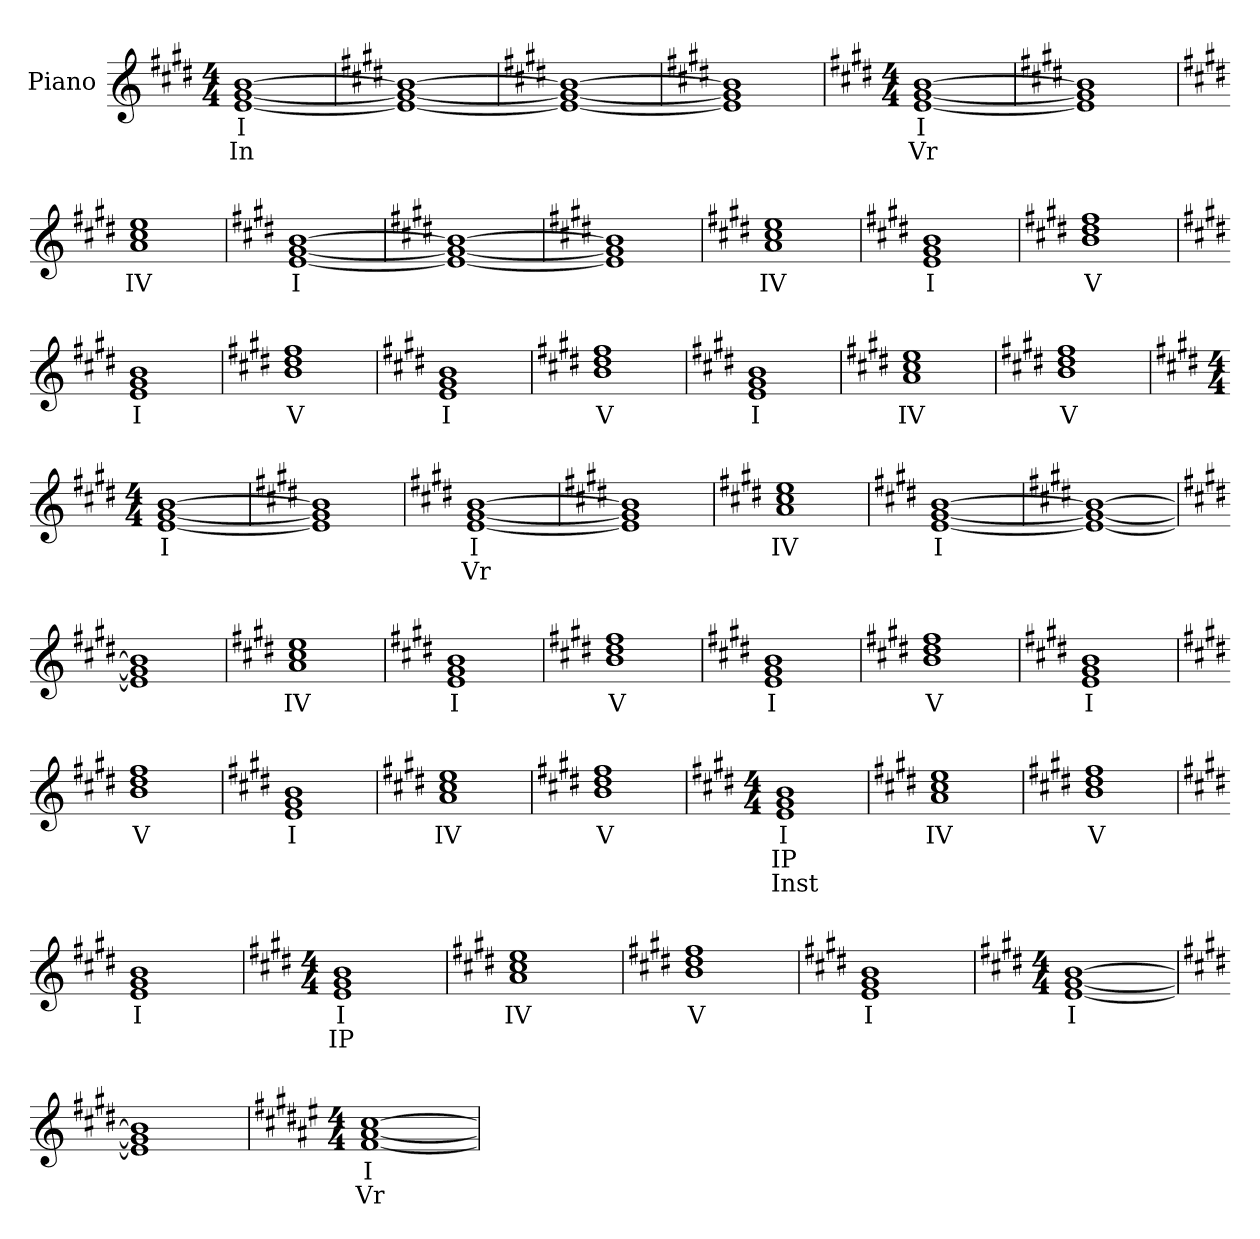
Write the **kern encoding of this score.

**kern	**text	**text	**text
*part1	*part1	*part1	*part1
*staff1	*staff1	*staff1	*staff1
*I"Piano	*	*	*
*I'Pno	*	*	*
*k[f#c#g#d#]	*	*	*
*E:	*	*	*
*M4/4	*	*	*
=	=	=	=
[1e [1g# [1b	I	In	.
=	=	=	=
*k[f#c#g#d#]	*	*	*
*E:	*	*	*
1e_ 1g#_ 1b_	.	.	.
=	=	=	=
*k[f#c#g#d#]	*	*	*
*E:	*	*	*
1e_ 1g#_ 1b_	.	.	.
=	=	=	=
*k[f#c#g#d#]	*	*	*
*E:	*	*	*
1e] 1g#] 1b]	.	.	.
=	=	=	=
*k[f#c#g#d#]	*	*	*
*E:	*	*	*
*M4/4	*	*	*
[1e [1g# [1b	I	Vr	.
=	=	=	=
*k[f#c#g#d#]	*	*	*
*E:	*	*	*
1e] 1g#] 1b]	.	.	.
=	=	=	=
*k[f#c#g#d#]	*	*	*
*E:	*	*	*
1a 1cc# 1ee	IV	.	.
=	=	=	=
*k[f#c#g#d#]	*	*	*
*E:	*	*	*
[1e [1g# [1b	I	.	.
=	=	=	=
*k[f#c#g#d#]	*	*	*
*E:	*	*	*
1e_ 1g#_ 1b_	.	.	.
=	=	=	=
*k[f#c#g#d#]	*	*	*
*E:	*	*	*
1e] 1g#] 1b]	.	.	.
=	=	=	=
*k[f#c#g#d#]	*	*	*
*E:	*	*	*
1a 1cc# 1ee	IV	.	.
=	=	=	=
*k[f#c#g#d#]	*	*	*
*E:	*	*	*
1e 1g# 1b	I	.	.
=	=	=	=
*k[f#c#g#d#]	*	*	*
*E:	*	*	*
1b 1dd# 1ff#	V	.	.
=	=	=	=
*k[f#c#g#d#]	*	*	*
*E:	*	*	*
1e 1g# 1b	I	.	.
=	=	=	=
*k[f#c#g#d#]	*	*	*
*E:	*	*	*
1b 1dd# 1ff#	V	.	.
=	=	=	=
*k[f#c#g#d#]	*	*	*
*E:	*	*	*
1e 1g# 1b	I	.	.
=	=	=	=
*k[f#c#g#d#]	*	*	*
*E:	*	*	*
1b 1dd# 1ff#	V	.	.
=	=	=	=
*k[f#c#g#d#]	*	*	*
*E:	*	*	*
1e 1g# 1b	I	.	.
=	=	=	=
*k[f#c#g#d#]	*	*	*
*E:	*	*	*
1a 1cc# 1ee	IV	.	.
=	=	=	=
*k[f#c#g#d#]	*	*	*
*E:	*	*	*
1b 1dd# 1ff#	V	.	.
=	=	=	=
*k[f#c#g#d#]	*	*	*
*E:	*	*	*
*M4/4	*	*	*
[1e [1g# [1b	I	.	.
=	=	=	=
*k[f#c#g#d#]	*	*	*
*E:	*	*	*
1e] 1g#] 1b]	.	.	.
=	=	=	=
*k[f#c#g#d#]	*	*	*
*E:	*	*	*
[1e [1g# [1b	I	Vr	.
=	=	=	=
*k[f#c#g#d#]	*	*	*
*E:	*	*	*
1e] 1g#] 1b]	.	.	.
=	=	=	=
*k[f#c#g#d#]	*	*	*
*E:	*	*	*
1a 1cc# 1ee	IV	.	.
=	=	=	=
*k[f#c#g#d#]	*	*	*
*E:	*	*	*
[1e [1g# [1b	I	.	.
=	=	=	=
*k[f#c#g#d#]	*	*	*
*E:	*	*	*
1e_ 1g#_ 1b_	.	.	.
=	=	=	=
*k[f#c#g#d#]	*	*	*
*E:	*	*	*
1e] 1g#] 1b]	.	.	.
=	=	=	=
*k[f#c#g#d#]	*	*	*
*E:	*	*	*
1a 1cc# 1ee	IV	.	.
=	=	=	=
*k[f#c#g#d#]	*	*	*
*E:	*	*	*
1e 1g# 1b	I	.	.
=	=	=	=
*k[f#c#g#d#]	*	*	*
*E:	*	*	*
1b 1dd# 1ff#	V	.	.
=	=	=	=
*k[f#c#g#d#]	*	*	*
*E:	*	*	*
1e 1g# 1b	I	.	.
=	=	=	=
*k[f#c#g#d#]	*	*	*
*E:	*	*	*
1b 1dd# 1ff#	V	.	.
=	=	=	=
*k[f#c#g#d#]	*	*	*
*E:	*	*	*
1e 1g# 1b	I	.	.
=	=	=	=
*k[f#c#g#d#]	*	*	*
*E:	*	*	*
1b 1dd# 1ff#	V	.	.
=	=	=	=
*k[f#c#g#d#]	*	*	*
*E:	*	*	*
1e 1g# 1b	I	.	.
=	=	=	=
*k[f#c#g#d#]	*	*	*
*E:	*	*	*
1a 1cc# 1ee	IV	.	.
=	=	=	=
*k[f#c#g#d#]	*	*	*
*E:	*	*	*
1b 1dd# 1ff#	V	.	.
=	=	=	=
*k[f#c#g#d#]	*	*	*
*E:	*	*	*
*M4/4	*	*	*
1e 1g# 1b	I	IP	Inst
=	=	=	=
*k[f#c#g#d#]	*	*	*
*E:	*	*	*
1a 1cc# 1ee	IV	.	.
=	=	=	=
*k[f#c#g#d#]	*	*	*
*E:	*	*	*
1b 1dd# 1ff#	V	.	.
=	=	=	=
*k[f#c#g#d#]	*	*	*
*E:	*	*	*
1e 1g# 1b	I	.	.
=	=	=	=
*k[f#c#g#d#]	*	*	*
*E:	*	*	*
*M4/4	*	*	*
1e 1g# 1b	I	IP	.
=	=	=	=
*k[f#c#g#d#]	*	*	*
*E:	*	*	*
1a 1cc# 1ee	IV	.	.
=	=	=	=
*k[f#c#g#d#]	*	*	*
*E:	*	*	*
1b 1dd# 1ff#	V	.	.
=	=	=	=
*k[f#c#g#d#]	*	*	*
*E:	*	*	*
1e 1g# 1b	I	.	.
=	=	=	=
*k[f#c#g#d#]	*	*	*
*E:	*	*	*
*M4/4	*	*	*
[1e [1g# [1b	I	.	.
=	=	=	=
*k[f#c#g#d#]	*	*	*
*E:	*	*	*
1e] 1g#] 1b]	.	.	.
=	=	=	=
*k[f#c#g#d#a#e#]	*	*	*
*F#:	*	*	*
*M4/4	*	*	*
[1f# [1a# [1cc#	I	Vr	.
=	=	=	=
*-	*-	*-	*-
